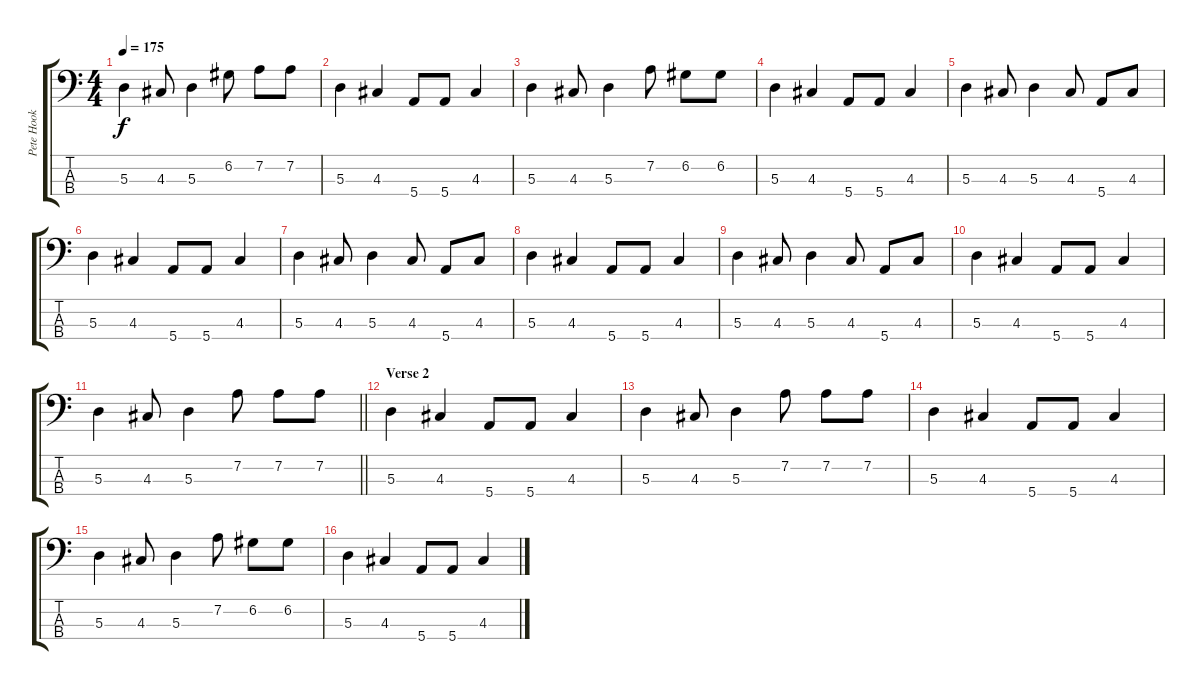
\track ("Pete Hook" "Pete Hook") {instrument electricbasspick}
\staff {score tabs}
\tuning (G2 D2 A1 E1) {hide}
\ts (4 4)
\tempo 175
\clef f4
\ks c
5.3.4{dy f} 4.3.8 5.3.4 6.2.8 7.2.8 7.2.8 |
5.3.4 4.3.4 5.4.8 5.4.8 4.3.4 |
5.3.4 4.3.8 5.3.4 7.2.8 6.2.8 6.2.8 |
5.3.4 4.3.4 5.4.8 5.4.8 4.3.4 |
5.3.4 4.3.8 5.3.4 4.3.8 5.4.8 4.3.8 |
5.3.4 4.3.4 5.4.8 5.4.8 4.3.4 |
5.3.4 4.3.8 5.3.4 4.3.8 5.4.8 4.3.8 |
5.3.4 4.3.4 5.4.8 5.4.8 4.3.4 |
5.3.4 4.3.8 5.3.4 4.3.8 5.4.8 4.3.8 |
5.3.4 4.3.4 5.4.8 5.4.8 4.3.4 |
\barLineRight lightlight
5.3.4 4.3.8 5.3.4 7.2.8 7.2.8 7.2.8 |
\section ("" "Verse 2")
5.3.4 4.3.4 5.4.8 5.4.8 4.3.4 |
5.3.4 4.3.8 5.3.4 7.2.8 7.2.8 7.2.8 |
5.3.4 4.3.4 5.4.8 5.4.8 4.3.4 |
5.3.4 4.3.8 5.3.4 7.2.8 6.2.8 6.2.8 |
5.3.4 4.3.4 5.4.8 5.4.8 4.3.4
